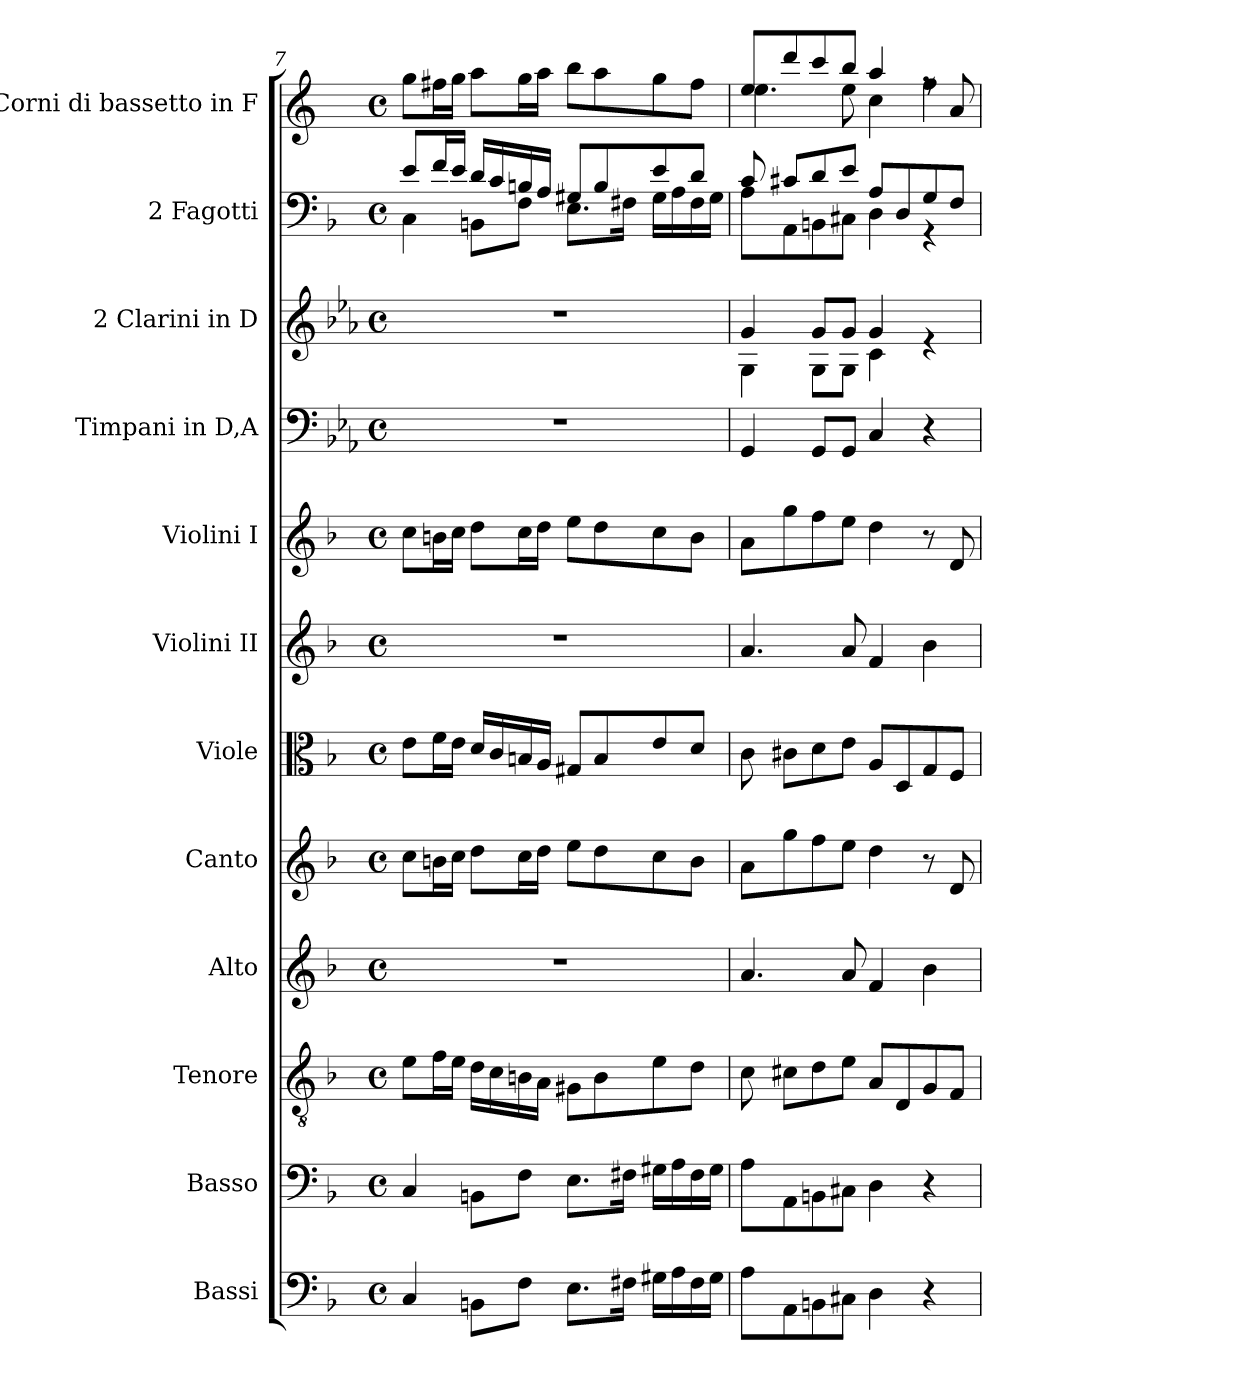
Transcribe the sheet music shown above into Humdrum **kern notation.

**kern	**kern	**kern	**kern	**kern	**kern	**kern	**kern	**kern	**kern	**kern	**kern
*part12	*part11	*part10	*part9	*part8	*part7	*part6	*part5	*part4	*part3	*part2	*part1
*staff12	*staff11	*staff10	*staff9	*staff8	*staff7	*staff6	*staff5	*staff4	*staff3	*staff2	*staff1
*I"Bassi	*I"Basso	*I"Tenore	*I"Alto	*I"Canto	*I"Viole	*I"Violini II	*I"Violini I	*I"Timpani in D,A	*I"2 Clarini in D	*I"2 Fagotti	*I"2 Corni di bassetto in F
*	*	*	*	*	*	*I'Vln	*I'Vln	*I'Timp	*	*	*
*clefF4	*clefF4	*clefGv2	*clefG2	*clefG2	*clefC3	*clefG2	*clefG2	*clefF4	*clefG2	*clefF4	*clefG2
*ITrd7c12	*	*	*	*	*	*	*	*ITrd-1c-2	*ITrd-1c-2	*	*ITrd4c7
*k[b-]	*k[b-]	*k[b-]	*k[b-]	*k[b-]	*k[b-]	*k[b-]	*k[b-]	*k[b-]	*k[b-]	*k[b-]	*k[b-]
*M4/4	*M4/4	*M4/4	*M4/4	*M4/4	*M4/4	*M4/4	*M4/4	*M4/4	*M4/4	*M4/4	*M4/4
*met(c)	*met(c)	*met(c)	*met(c)	*met(c)	*met(c)	*met(c)	*met(c)	*met(c)	*met(c)	*met(c)	*met(c)
=7	=7	=7	=7	=7	=7	=7	=7	=7	=7	=7	=7
*	*	*	*	*	*	*	*	*	*	*^	*
4CC/	4C/	8ei\L	1r	8ccj\L	8e\L	1r	8cc\L	1r	1r	8e/L	4C\	8cc\L
.	.	16fi\L	.	16bnj\L	16f\L	.	16bn\L	.	.	16f/L	.	16bn\L
.	.	16ei\JJ	.	16ccj\JJ	16e\JJ	.	16cc\JJ	.	.	16e/JJ	.	16cc\JJ
8BBBn\L	8BBn\L	16di\LL	.	8ddj\L	16d/LL	.	8dd\L	.	.	16d/LL	8BBn\L	8dd\L
.	.	16ci\	.	.	16c/	.	.	.	.	16c/	.	.
8FF\J	8F\J	16Bni\	.	16ccj\L	16Bn/	.	16cc\L	.	.	16Bn/	8F\J	16cc\L
.	.	16Ai\JJ	.	16ddj\JJ	16A/JJ	.	16dd\JJ	.	.	16A/JJ	.	16dd\JJ
8.EE\L	8.E\L	8G#Xi\L	.	8eej\L	8G#X/L	.	8ee\L	.	.	8G#X/L	8.E\L	8ee\L
.	.	8Bi\	.	8ddj\	8B/	.	8dd\	.	.	8B/	.	8dd\
16FF#X\Jk	16F#X\Jk	.	.	.	.	.	.	.	.	.	16F#X\Jk	.
16GG#X\LL	16G#X\LL	8ei\	.	8ccj\	8e/	.	8cc\	.	.	8e/	16G#\LL	8cc\
16AA\	16A\	.	.	.	.	.	.	.	.	.	16A\	.
16FF#\	16F#\	8di\J	.	8bj\J	8d/J	.	8b\J	.	.	8d/J	16F#\	8b\J
16GG#\JJ	16G#\JJ	.	.	.	.	.	.	.	.	.	16G#\JJ	.
=8	=8	=8	=8	=8	=8	=8	=8	=8	=8	=8	=8	=8
*	*	*	*	*	*	*	*	*	*^	*	*	*^
8AA\L	8A\L	8ci\	4.aj/	8a\L	8c\	4.a/	8a\L	4AA/	4a/	4A\	8c/	8A\L	8a/L	4.a\
8AAA\	8AA\	8c#X\L	.	8gg\	8c#X\L	.	8gg\	.	.	.	8c#X/L	8AA\	8gg/	.
8BBBn\	8BBn\	8d\	.	8ff\	8d\	.	8ff\	8AA/L	8a/L	8A\L	8d/	8BBn\	8ff/	.
8CC#X\J	8C#X\J	8e\J	8aj/	8ee\J	8e\J	8a/	8ee\J	8AA/J	8a/J	8A\J	8e/J	8C#X\J	8ee/J	8a\
4DD\	4D\	8A/L	4fj/	4dd\	8A/L	4f/	4dd\	4D/	4a/	4d\	8A/L	4D\	4dd/	4f\
.	.	8D/	.	.	8D/	.	.	.	.	.	8D/	.	.	.
4r	4r	8G/	4b-j\	8r	8G/	4b-\	8r	4r	4re	4ryy	8G/	4r	8rff	4b-\
.	.	8F/J	.	8d/	8F/J	.	8d/	.	.	.	8F/J	.	8d/	.
*	*	*	*	*	*	*	*	*	*v	*v	*	*	*v	*v
*	*	*	*	*	*	*	*	*	*	*v	*v	*
=	=	=	=	=	=	=	=	=	=	=	=
*-	*-	*-	*-	*-	*-	*-	*-	*-	*-	*-	*-
